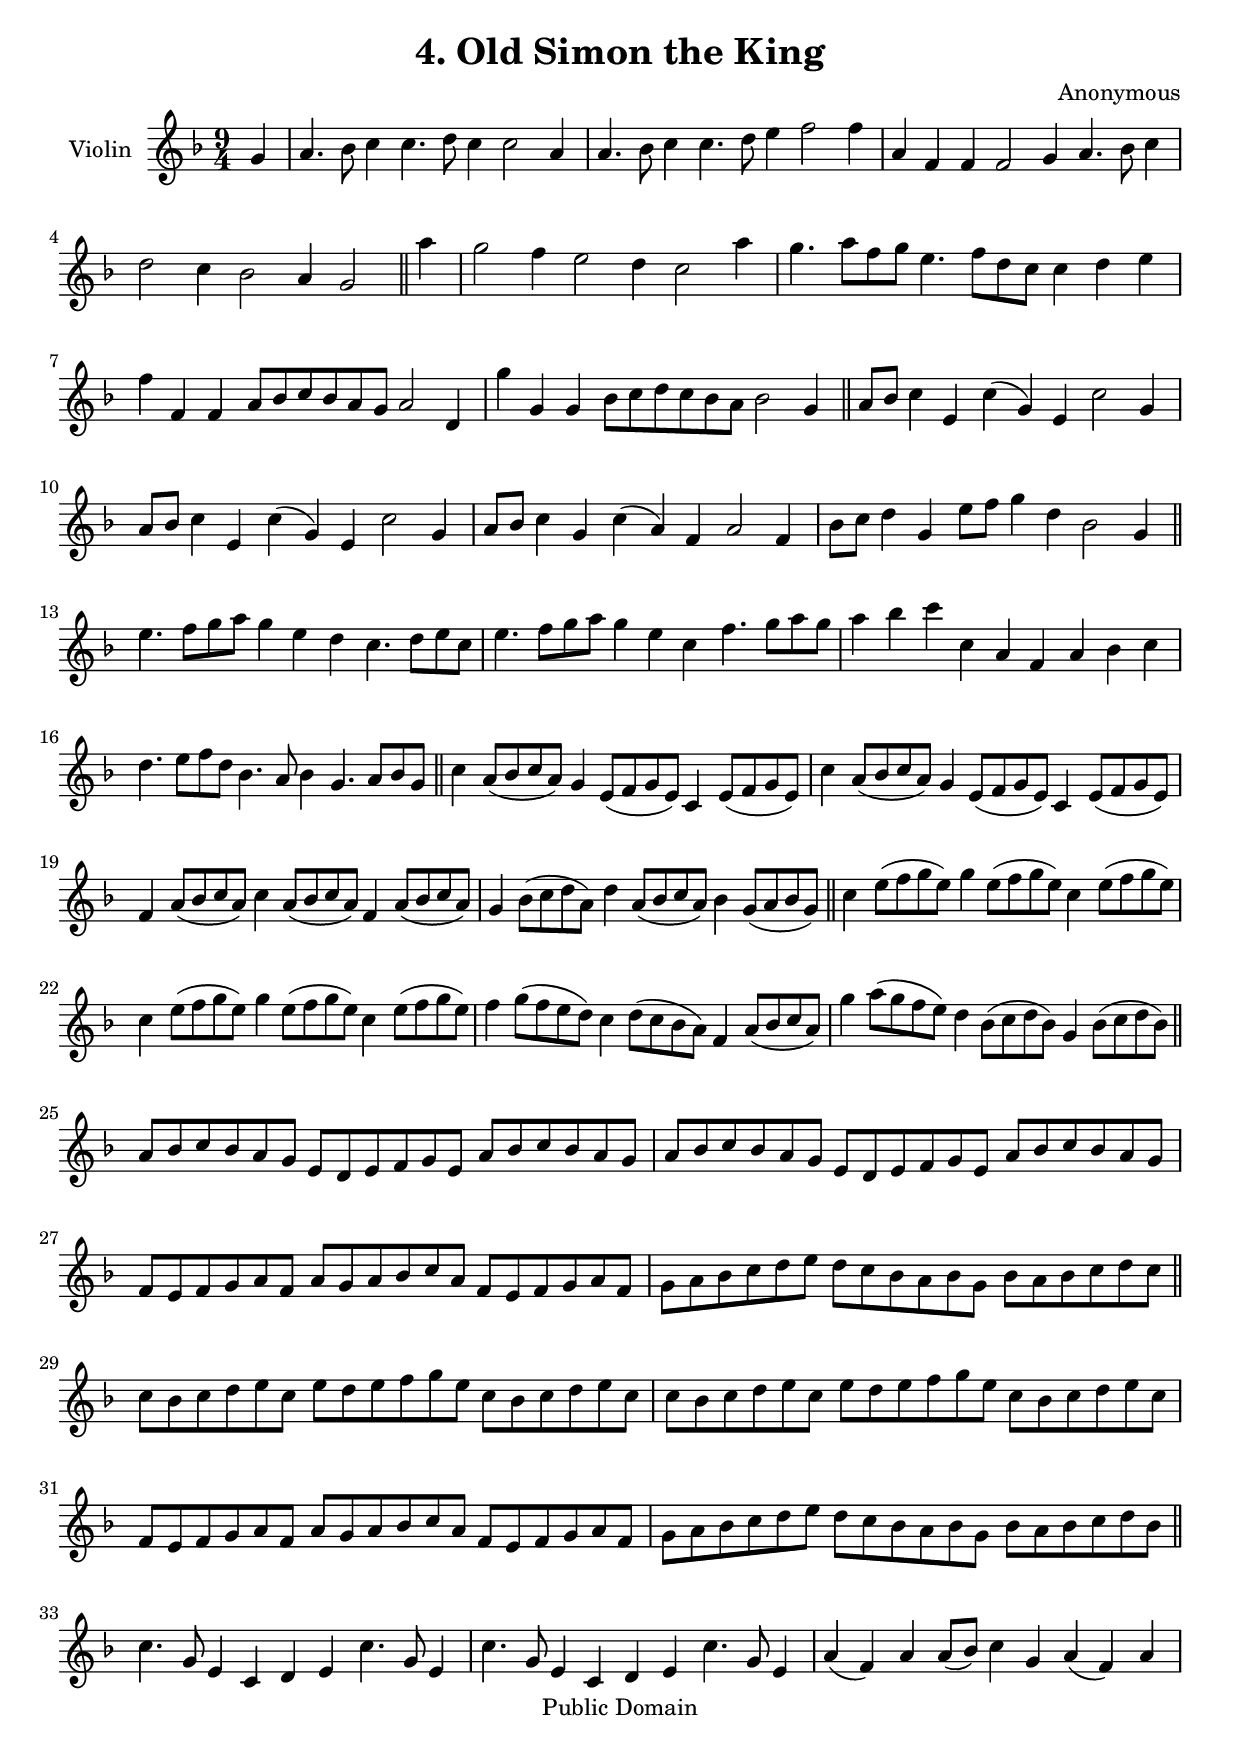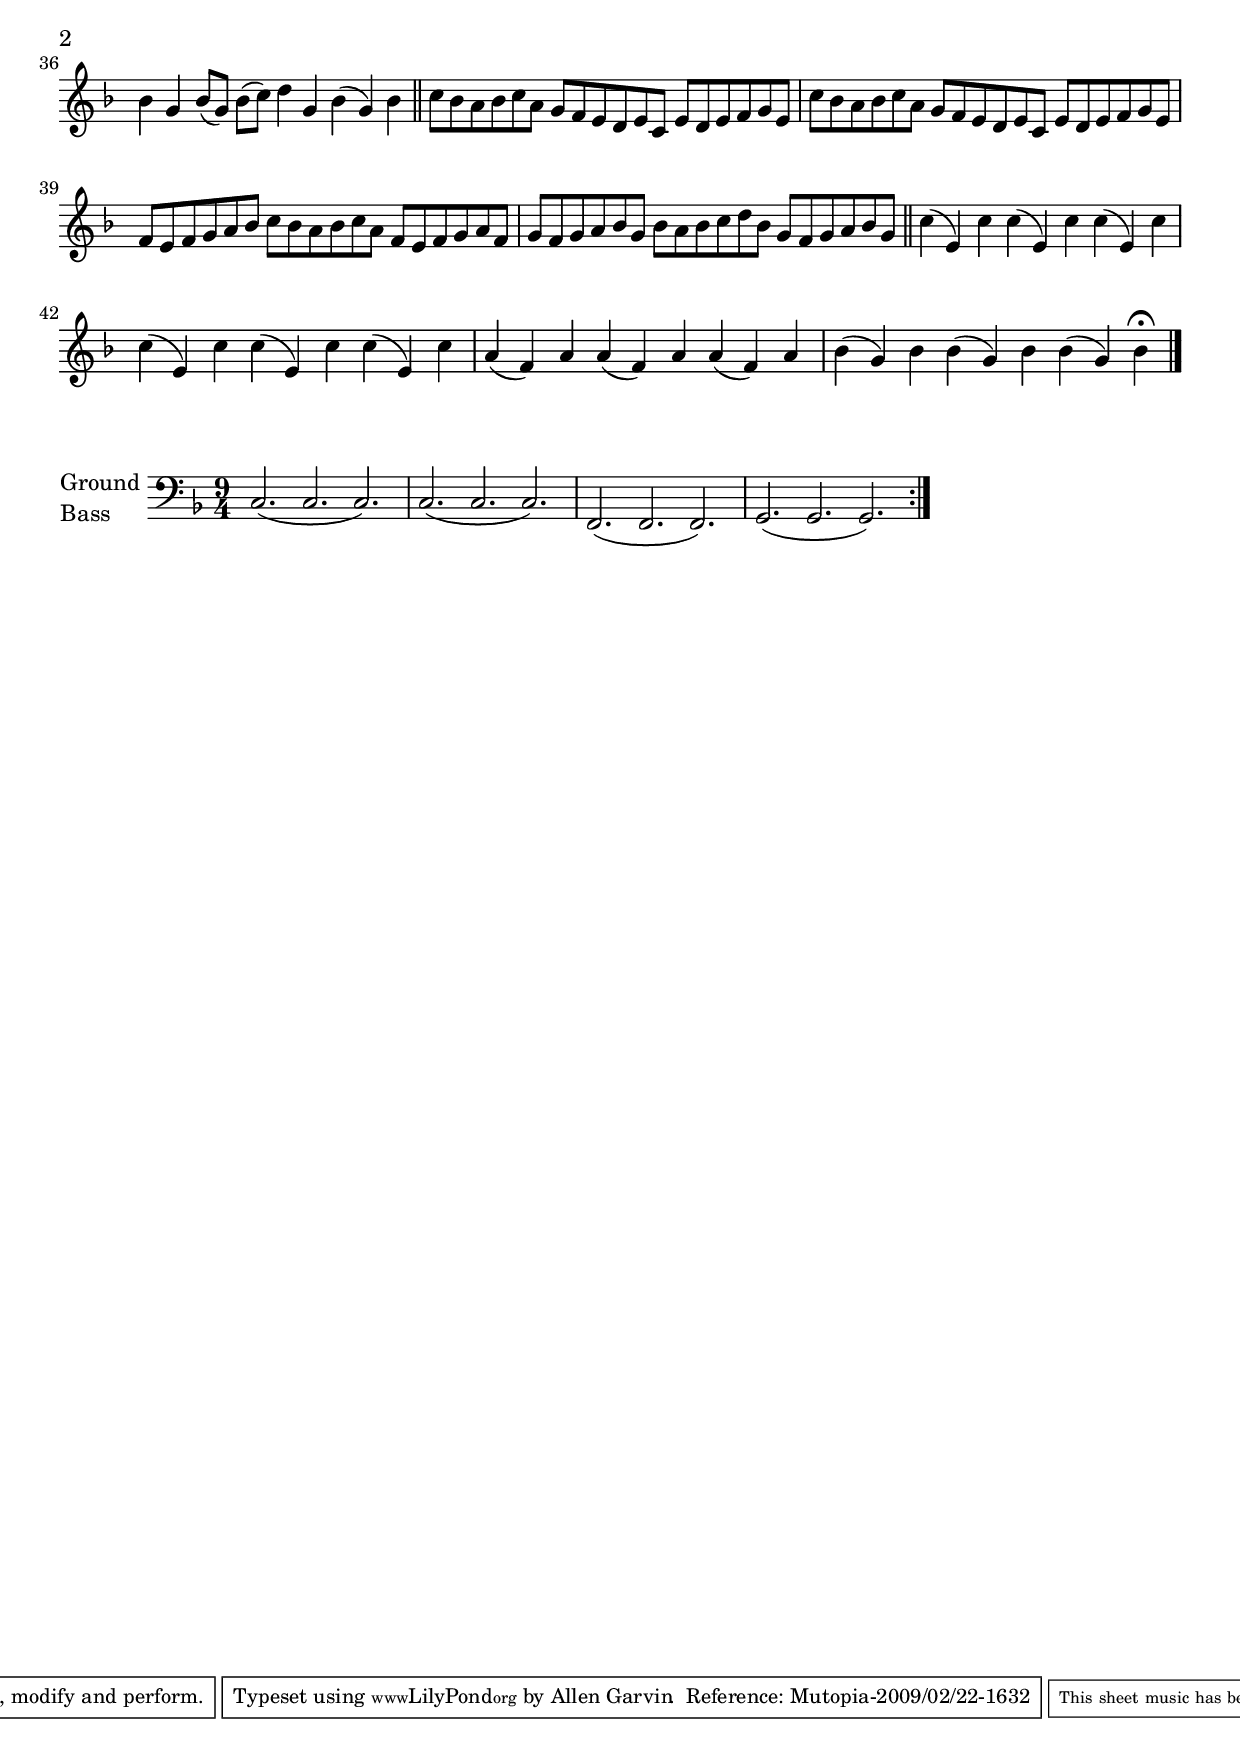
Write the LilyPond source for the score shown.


\header {
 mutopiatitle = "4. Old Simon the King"
 title = \mutopiatitle
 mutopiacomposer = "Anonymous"
 composer = "Anonymous"
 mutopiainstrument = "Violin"
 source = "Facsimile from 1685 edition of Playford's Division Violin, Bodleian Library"
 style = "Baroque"
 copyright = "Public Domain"
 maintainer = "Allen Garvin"
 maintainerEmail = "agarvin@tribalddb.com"
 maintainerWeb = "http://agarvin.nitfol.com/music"
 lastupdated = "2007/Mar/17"
 filename = "division-violin-04.ly"
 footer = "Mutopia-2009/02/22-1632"
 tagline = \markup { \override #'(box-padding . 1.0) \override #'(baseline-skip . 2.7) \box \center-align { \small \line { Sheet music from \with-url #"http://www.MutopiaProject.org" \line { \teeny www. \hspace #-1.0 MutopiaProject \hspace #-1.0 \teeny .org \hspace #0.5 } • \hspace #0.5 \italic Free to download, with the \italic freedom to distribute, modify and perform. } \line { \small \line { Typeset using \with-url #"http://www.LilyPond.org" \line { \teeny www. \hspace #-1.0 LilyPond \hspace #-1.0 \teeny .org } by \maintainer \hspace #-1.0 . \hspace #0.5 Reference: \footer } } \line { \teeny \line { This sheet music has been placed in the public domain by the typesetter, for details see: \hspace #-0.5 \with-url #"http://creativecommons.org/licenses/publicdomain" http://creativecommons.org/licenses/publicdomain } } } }
}

\version "2.10.0"
\include "english.ly"

violin =  \relative c'' {
  \clef "treble"
  \key f \major
  \time 9/4

    \partial 4 g4 |
    a4. bf8 c4 c4. d8 c4 c2 a4 |
    a4. bf8 c4 c4. d8 e4 f2 f4 |
    a, f f f2 g4 a4. bf8 c4 |
    d2 c4 bf2 a4 g2 \bar "||" a'4 |

    g2 f4 e2 d4 c2 a'4 |
    g4. a8[ f g] e4. f8[ d c] c4 d e |
    f f, f a8[ bf c bf a g] a2 d,4 |
    g' g, g bf8[ c d c bf a] bf2 g4 \bar  "||" |

    a8[ bf] c4 e, c'( g) e c'2 g4 | 
    a8[ bf] c4 e, c'( g) e c'2 g4 | 
    a8[ bf] c4 g c( a) f a2 f4 | 
    bf8[ c] d4 g, e'8[ f] g4 d bf2 g4 \bar "||" |

    e'4. f8[ g a] g4 e d c4. d8[ e c] |
    e4. f8[ g a] g4 e c f4. g8[ a g] |
    a4 bf c c, a f a bf c |
    d4. e8[ f d] bf4. a8 bf4 g4. a8[ bf g] \bar "||" | 
    
    c4 a8([ bf c a)] g4 e8([ f g e)] c4 e8([ f g e)] |
    c'4 a8([ bf c a)] g4 e8([ f g e)] c4 e8([ f g e)] |
    f4 a8([ bf c a)] c4 a8([ bf c a)] f4 a8([ bf c a)]  |
    g4 bf8([ c d a)] d4 a8([ bf c a)] bf4 g8([ a bf g)] \bar "||" |
    
    c4 e8([ f g e)] g4 e8([ f g e)] c4 e8([ f g e)] |
    c4 e8([ f g e)] g4 e8([ f g e)] c4 e8([ f g e)] |
    f4 g8([ f e d)] c4 d8([ c bf a)] f4 a8([ bf c a)] |
    g'4 a8([ g f e)] d4 bf8([ c d bf)] g4 bf8([ c d bf)] \bar "||" |
    
    a8[ bf c bf a g] e[ d e f g e] a[ bf c bf a g] |
    a[ bf c bf a g] e[ d e f g e] a[ bf c bf a g] |
    f[ e f g a f] a[ g a bf c a] f[ e f g a f] |
    g[ a bf c d e] d[ c bf a bf g] bf[ a bf c d c] \bar "||" |

    c[ bf c d e c] e[ d e f g e] c[ bf c d e c] |
    c[ bf c d e c] e[ d e f g e] c[ bf c d e c] |
    f,[ e f g a f] a[ g a bf c a] f[ e f g a f] |
    g[ a bf c d e] d[ c bf a bf g] bf[ a bf c d bf] \bar "||" |

    c4. g8 e4 c d e c'4. g8 e4 |
    c'4. g8 e4 c d e c'4. g8 e4 |
    a( f) a a8([ bf)] c4 g a( f) a |
    bf g bf8([ g)] bf([ c)] d4 g, bf( g) bf \bar "||" |

    c8[ bf a bf c a] g[ f e d e c] e[ d e f g e] |
    c'[ bf a bf c a] g[ f e d e c] e[ d e f g e] |
    f[ e f g a bf] c[ bf a bf c a] f[ e f g a f] |
    g[ f g a bf g] bf[ a bf c d bf] g[ f g a bf g] \bar "||" |

    c4( e,) c' c( e,) c' c( e,) c' |
    c( e,) c' c( e,) c' c( e,) c' |
    a( f) a a( f) a a( f) a |
    bf( g) bf bf( g) bf bf( g) bf\fermata \bar "|."

}

groundbass =  \relative c {
  \key f \major
  \time 9/4
  \clef "bass"

  \repeat "volta" 2 {
    c2.( c2. c2.) |
    c2.( c2. c2.) |
    f,2.( f2. f2.) |
    g2.( g2. g2.) | \break
  }
}

\book {

\score {
   \context GrandStaff << 
    \context Staff = "one" <<
      \set Staff.instrumentName = \markup { "Violin" }
      \violin
    >>
  >>

  \layout{ }

  
  \midi {
    \context {
      \Score
      tempoWholesPerMinute = #(ly:make-moment 110 4)
      }
    }
}

\score {
   \context GrandStaff << 
    \context Staff = "one" <<
      \set Staff.instrumentName = \markup { \column { Ground Bass } }
      \groundbass
    >>
  >>

  \layout{ }

  
  \midi {
    \context {
      \Score
      tempoWholesPerMinute = #(ly:make-moment 110 4)
      }
    }
}

}
